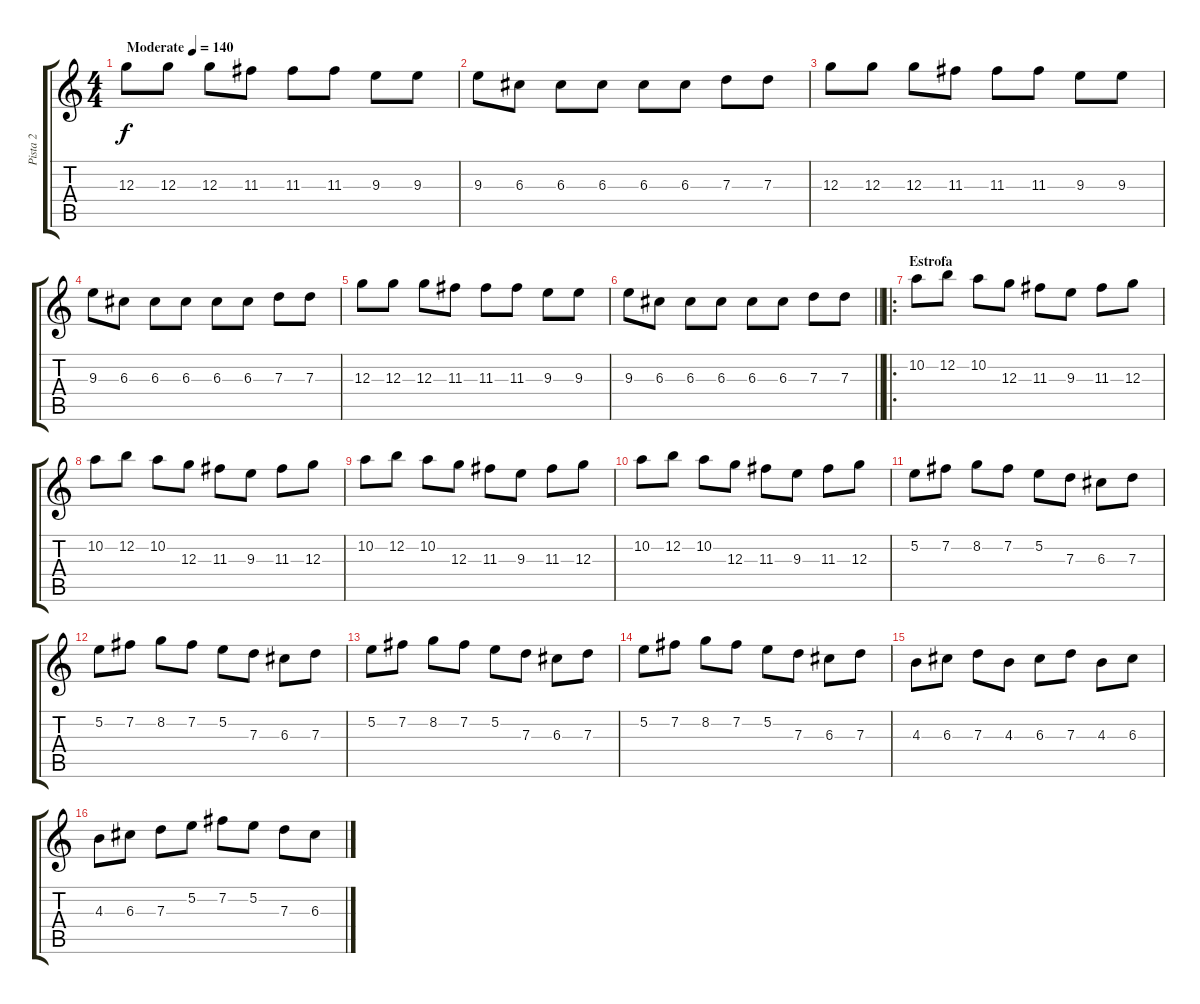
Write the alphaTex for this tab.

\track ("Pista 2" "Pista 2") {instrument overdrivenguitar}
\staff {score tabs}
\tuning (E4 B3 G3 D3 A2 E2) {hide}
\ts (4 4)
\tempo (140 "Moderate")
\clef g2
\ks c
12.3.8{dy f instrument overdrivenguitar} 12.3.8 12.3.8 11.3.8 11.3.8 11.3.8 9.3.8 9.3.8 |
9.3.8 6.3.8 6.3.8 6.3.8 6.3.8 6.3.8 7.3.8 7.3.8 |
12.3.8 12.3.8 12.3.8 11.3.8 11.3.8 11.3.8 9.3.8 9.3.8 |
9.3.8 6.3.8 6.3.8 6.3.8 6.3.8 6.3.8 7.3.8 7.3.8 |
12.3.8 12.3.8 12.3.8 11.3.8 11.3.8 11.3.8 9.3.8 9.3.8 |
\barLineRight lightlight
9.3.8 6.3.8 6.3.8 6.3.8 6.3.8 6.3.8 7.3.8 7.3.8 |
\ro
\section ("" "Estrofa")
10.2.8 12.2.8 10.2.8 12.3.8 11.3.8 9.3.8 11.3.8 12.3.8 |
10.2.8 12.2.8 10.2.8 12.3.8 11.3.8 9.3.8 11.3.8 12.3.8 |
10.2.8 12.2.8 10.2.8 12.3.8 11.3.8 9.3.8 11.3.8 12.3.8 |
10.2.8 12.2.8 10.2.8 12.3.8 11.3.8 9.3.8 11.3.8 12.3.8 |
5.2.8 7.2.8 8.2.8 7.2.8 5.2.8 7.3.8 6.3.8 7.3.8 |
5.2.8 7.2.8 8.2.8 7.2.8 5.2.8 7.3.8 6.3.8 7.3.8 |
5.2.8 7.2.8 8.2.8 7.2.8 5.2.8 7.3.8 6.3.8 7.3.8 |
5.2.8 7.2.8 8.2.8 7.2.8 5.2.8 7.3.8 6.3.8 7.3.8 |
4.3.8 6.3.8 7.3.8 4.3.8 6.3.8 7.3.8 4.3.8 6.3.8 |
4.3.8 6.3.8 7.3.8 5.2.8 7.2.8 5.2.8 7.3.8 6.3.8
